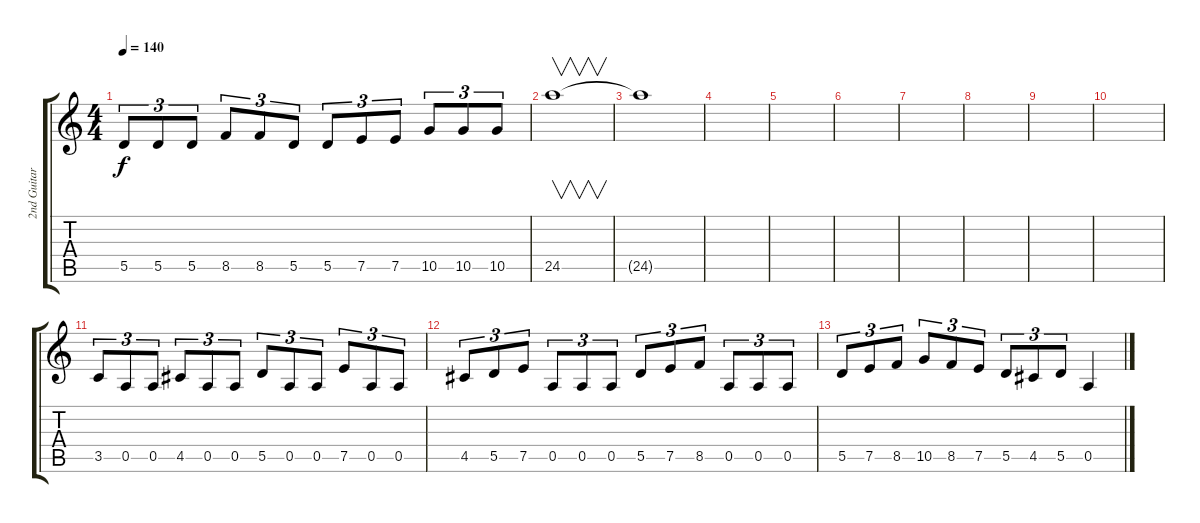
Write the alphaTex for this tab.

\track ("2nd Guitar" "2nd Guitar") {instrument overdrivenguitar}
\staff {score tabs}
\tuning (E4 B3 G3 D3 A2 E2) {hide}
\ts (4 4)
\tempo 140
\clef g2
\ks c
5.5.8{tu (3 2) dy f} 5.5.8{tu (3 2)} 5.5.8{tu (3 2)} 8.5.8{tu (3 2)} 8.5.8{tu (3 2)} 5.5.8{tu (3 2)} 5.5.8{tu (3 2)} 7.5.8{tu (3 2)} 7.5.8{tu (3 2)} 10.5.8{tu (3 2)} 10.5.8{tu (3 2)} 10.5.8{tu (3 2)} |
24.5.1{v balance 13} |
24.5{t}.1 |
|
|
|
|
|
|
|
3.5.8{tu (3 2)} 0.5.8{tu (3 2)} 0.5.8{tu (3 2)} 4.5.8{tu (3 2)} 0.5.8{tu (3 2)} 0.5.8{tu (3 2)} 5.5.8{tu (3 2)} 0.5.8{tu (3 2)} 0.5.8{tu (3 2)} 7.5.8{tu (3 2)} 0.5.8{tu (3 2)} 0.5.8{tu (3 2)} |
4.5.8{tu (3 2)} 5.5.8{tu (3 2)} 7.5.8{tu (3 2)} 0.5.8{tu (3 2)} 0.5.8{tu (3 2)} 0.5.8{tu (3 2)} 5.5.8{tu (3 2)} 7.5.8{tu (3 2)} 8.5.8{tu (3 2)} 0.5.8{tu (3 2)} 0.5.8{tu (3 2)} 0.5.8{tu (3 2)} |
5.5.8{tu (3 2)} 7.5.8{tu (3 2)} 8.5.8{tu (3 2)} 10.5.8{tu (3 2)} 8.5.8{tu (3 2)} 7.5.8{tu (3 2)} 5.5.8{tu (3 2)} 4.5.8{tu (3 2)} 5.5.8{tu (3 2)} 0.5.4
